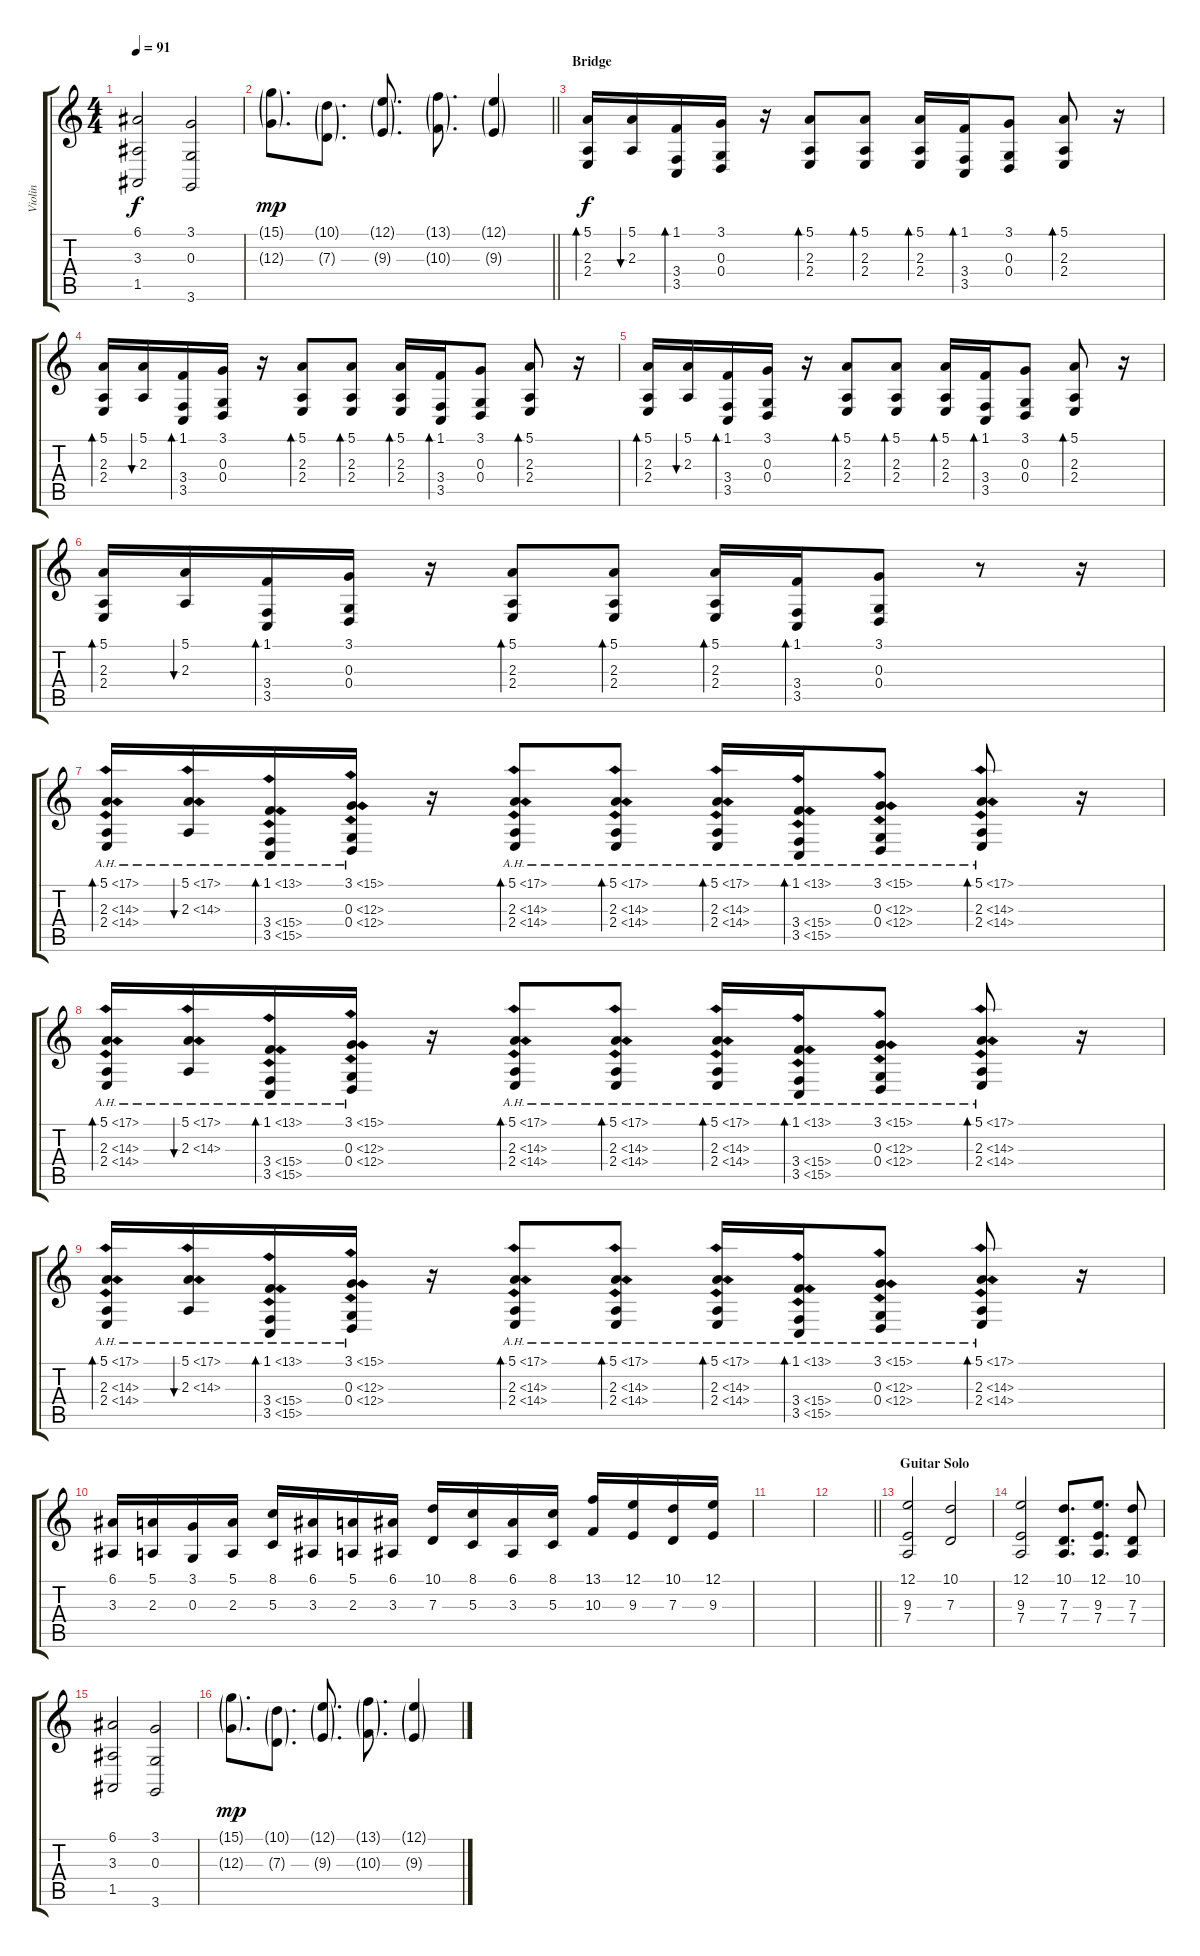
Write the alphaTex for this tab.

\track ("Violin" "Violin") {instrument violin}
\staff {score tabs}
\tuning (E4 B3 G3 D3 A2 E2) {hide}
\ts (4 4)
\tempo 91
\clef g2
\ks c
(6.1 3.3 1.5).2{dy f} (3.1 0.3 3.6).2 |
\barLineRight lightlight
(15.1{g} 12.3{g}).8{d dy mp} (10.1{g} 7.3{g}).8{d} (12.1{g} 9.3{g}).8{d} (13.1{g} 10.3{g}).8{d} (12.1{g} 9.3{g}).4 |
\section ("" "Bridge")
(5.1 2.3 2.4).16{bd 60 dy f} (5.1 2.3).16{bu 60} (1.1 3.4 3.5).16{bd 60} (3.1 0.3 0.4).16 r.16 (5.1 2.3 2.4).8{bd 60} (5.1 2.3 2.4).8{bd 60} (5.1 2.3 2.4).16{bd 60} (1.1 3.4 3.5).16{bd 60} (3.1 0.3 0.4).8 (5.1 2.3 2.4).8{bd 60} r.16 |
(5.1 2.3 2.4).16{bd 60} (5.1 2.3).16{bu 60} (1.1 3.4 3.5).16{bd 60} (3.1 0.3 0.4).16 r.16 (5.1 2.3 2.4).8{bd 60} (5.1 2.3 2.4).8{bd 60} (5.1 2.3 2.4).16{bd 60} (1.1 3.4 3.5).16{bd 60} (3.1 0.3 0.4).8 (5.1 2.3 2.4).8{bd 60} r.16 |
(5.1 2.3 2.4).16{bd 60} (5.1 2.3).16{bu 60} (1.1 3.4 3.5).16{bd 60} (3.1 0.3 0.4).16 r.16 (5.1 2.3 2.4).8{bd 60} (5.1 2.3 2.4).8{bd 60} (5.1 2.3 2.4).16{bd 60} (1.1 3.4 3.5).16{bd 60} (3.1 0.3 0.4).8 (5.1 2.3 2.4).8{bd 60} r.16 |
(5.1 2.3 2.4).16{bd 60} (5.1 2.3).16{bu 60} (1.1 3.4 3.5).16{bd 60} (3.1 0.3 0.4).16 r.16 (5.1 2.3 2.4).8{bd 60} (5.1 2.3 2.4).8{bd 60} (5.1 2.3 2.4).16{bd 60} (1.1 3.4 3.5).16{bd 60} (3.1 0.3 0.4).8 r.8 r.16 |
(5.1{ah 12} 2.3{ah 12} 2.4{ah 12}).16{bd 60} (5.1{ah 12} 2.3{ah 12}).16{bu 60} (1.1{ah 12} 3.4{ah 12} 3.5{ah 12}).16{bd 60} (3.1{ah 12} 0.3{ah 12} 0.4{ah 12}).16 r.16 (5.1{ah 12} 2.3{ah 12} 2.4{ah 12}).8{bd 60} (5.1{ah 12} 2.3{ah 12} 2.4{ah 12}).8{bd 60} (5.1{ah 12} 2.3{ah 12} 2.4{ah 12}).16{bd 60} (1.1{ah 12} 3.4{ah 12} 3.5{ah 12}).16{bd 60} (3.1{ah 12} 0.3{ah 12} 0.4{ah 12}).8 (5.1{ah 12} 2.3{ah 12} 2.4{ah 12}).8{bd 60} r.16 |
(5.1{ah 12} 2.3{ah 12} 2.4{ah 12}).16{bd 60} (5.1{ah 12} 2.3{ah 12}).16{bu 60} (1.1{ah 12} 3.4{ah 12} 3.5{ah 12}).16{bd 60} (3.1{ah 12} 0.3{ah 12} 0.4{ah 12}).16 r.16 (5.1{ah 12} 2.3{ah 12} 2.4{ah 12}).8{bd 60} (5.1{ah 12} 2.3{ah 12} 2.4{ah 12}).8{bd 60} (5.1{ah 12} 2.3{ah 12} 2.4{ah 12}).16{bd 60} (1.1{ah 12} 3.4{ah 12} 3.5{ah 12}).16{bd 60} (3.1{ah 12} 0.3{ah 12} 0.4{ah 12}).8 (5.1{ah 12} 2.3{ah 12} 2.4{ah 12}).8{bd 60} r.16 |
(5.1{ah 12} 2.3{ah 12} 2.4{ah 12}).16{bd 60} (5.1{ah 12} 2.3{ah 12}).16{bu 60} (1.1{ah 12} 3.4{ah 12} 3.5{ah 12}).16{bd 60} (3.1{ah 12} 0.3{ah 12} 0.4{ah 12}).16 r.16 (5.1{ah 12} 2.3{ah 12} 2.4{ah 12}).8{bd 60} (5.1{ah 12} 2.3{ah 12} 2.4{ah 12}).8{bd 60} (5.1{ah 12} 2.3{ah 12} 2.4{ah 12}).16{bd 60} (1.1{ah 12} 3.4{ah 12} 3.5{ah 12}).16{bd 60} (3.1{ah 12} 0.3{ah 12} 0.4{ah 12}).8 (5.1{ah 12} 2.3{ah 12} 2.4{ah 12}).8{bd 60} r.16 |
(6.1 3.3).16 (5.1 2.3).16 (3.1 0.3).16 (5.1 2.3).16 (8.1 5.3).16 (6.1 3.3).16 (5.1 2.3).16 (6.1 3.3).16 (10.1 7.3).16 (8.1 5.3).16 (6.1 3.3).16 (8.1 5.3).16 (13.1 10.3).16 (12.1 9.3).16 (10.1 7.3).16 (12.1 9.3).16 |
|
\barLineRight lightlight
|
\section ("" "Guitar Solo")
(12.1 9.3 7.4).2 (10.1 7.3).2 |
(12.1 9.3 7.4).2 (10.1 7.3 7.4).8{d} (12.1 9.3 7.4).8{d} (10.1 7.3 7.4).8 |
(6.1 3.3 1.5).2 (3.1 0.3 3.6).2 |
(15.1{g} 12.3{g}).8{d dy mp} (10.1{g} 7.3{g}).8{d} (12.1{g} 9.3{g}).8{d} (13.1{g} 10.3{g}).8{d} (12.1{g} 9.3{g}).4
